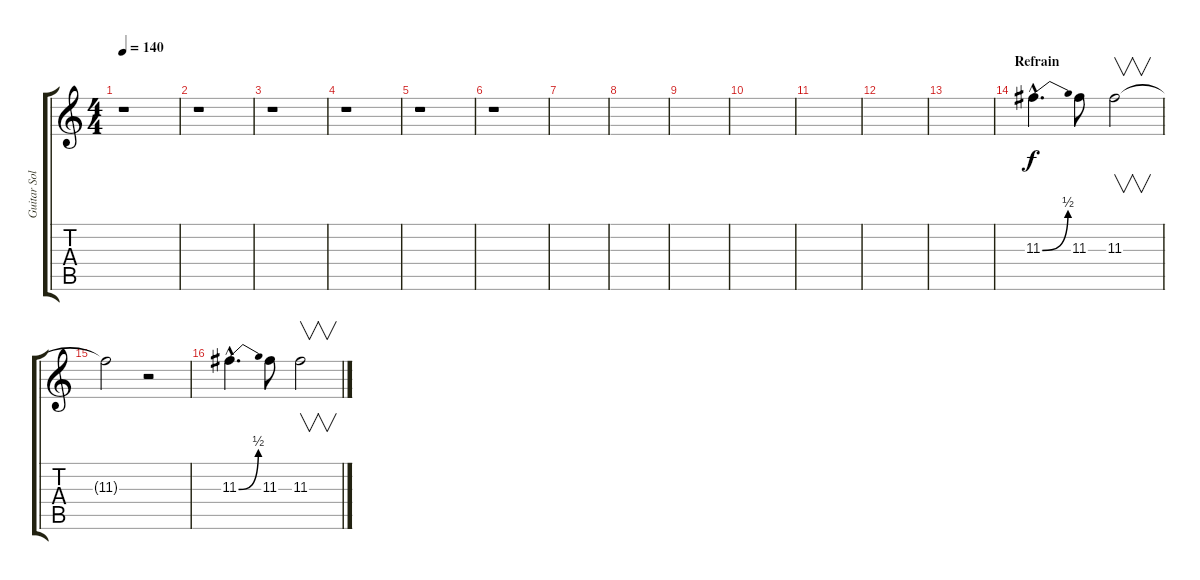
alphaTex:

\track ("Guitar Solo2" "Guitar Sol") {instrument overdrivenguitar}
\staff {score tabs}
\tuning (E4 B3 G3 D3 A2 E2) {hide}
\ts (4 4)
\tempo 140
\clef g2
\ks c
r.1{dy f} |
r.1 |
r.1 |
r.1 |
r.1 |
r.1 |
|
|
|
|
|
|
|
\section ("" "Refrain")
11.3{be (bend 0 0 60 2) hac}.4{d} 11.3.8 11.3.2{v} |
11.3{t}.2 r.2 |
11.3{be (bend 0 0 60 2) hac}.4{d} 11.3.8 11.3.2{v}
